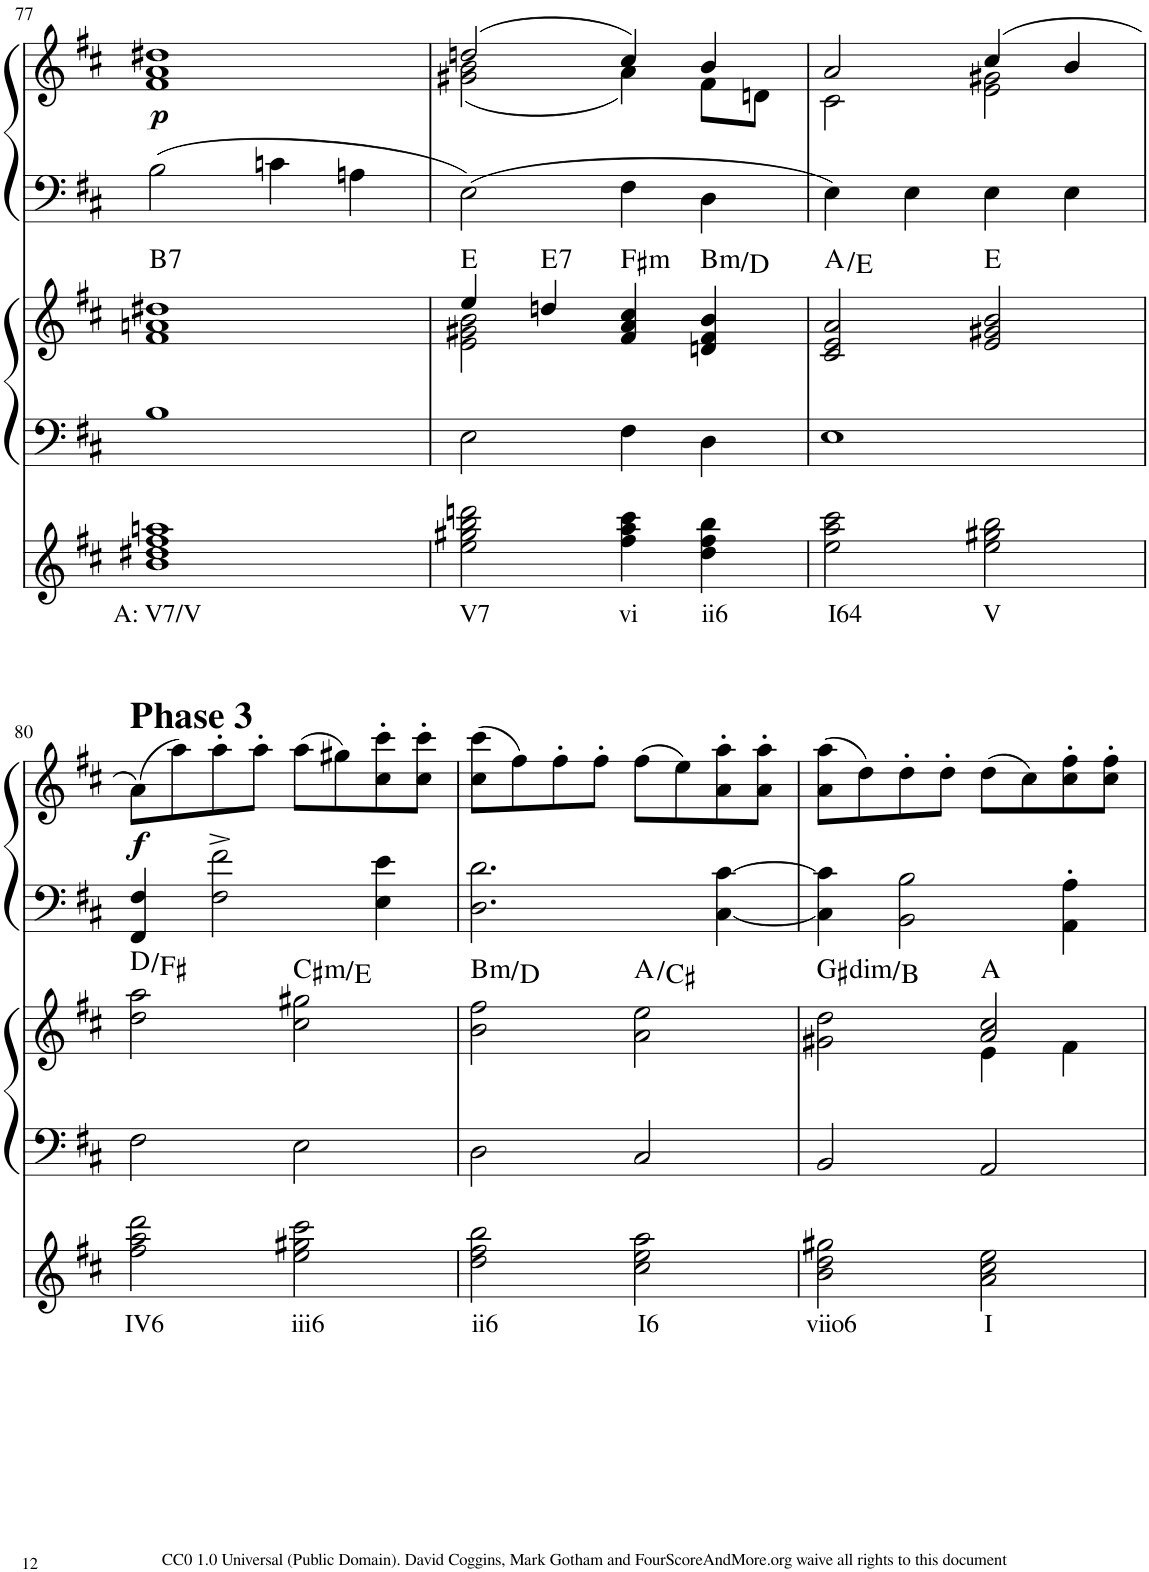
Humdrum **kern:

**kern	**text	**kern	**kern	**harte	**kern	**kern	**dynam
*part3	*part3	*part2	*part2	*part2	*part1	*part1	*part1
*staff5	*staff5	*staff4	*staff3	*	*staff2	*staff1	*staff1/2
*I"One-stave chords + Roman numerals	*	*I"Chordal reduction and symbols	*	*	*I"Reduced Score	*	*
!!LO:PB:g=z
*clefG2	*	*clefF4	*clefG2	*	*clefF4	*clefG2	*
*k[f#c#]	*	*k[f#c#]	*k[f#c#]	*	*k[f#c#]	*k[f#c#]	*
*	*	*D:	*D:	*	*D:	*D:	*
*M2/2	*	*M2/2	*M2/2	*	*M2/2	*M2/2	*
*met(c|)	*	*met(c|)	*met(c|)	*	*met(c|)	*met(c|)	*
=77	=77	=77	=77	=77	=77	=77	=77
!	!LO:LY:b	!	!	!LO:H:kt=7	!	!	!LO:DY:b
1b 1dd#X 1ff# 1aan	A: V7/V	1B	1f# 1an 1dd#X	B:7	2B\	1f# 1a 1dd#X	p
.	.	.	.	.	4cn\	.	.
.	.	.	.	.	4An\	.	.
=78	=78	=78	=78	=78	=78	=78	=78
!	!LO:LY:b	!	!	!	!	!	!
*	*	*	*^	*	*	*^	*
2ee\ 2gg#X\ 2bb\ 2dddn\	V7	2E\	4ee/	2e\ 2g#X\ 2b\	E:maj	2E\	(2ddn/	(2g#X\ 2b\	.
!	!	!	!	!	!LO:H:kt=7	!	!	!	!
.	.	.	4ddn/	.	E:7	.	.	.	.
!	!LO:LY:b	!	!	!	!LO:H:kt=m	!	!	!	!
4ff#\ 4aa\ 4ccc#\	vi	4F#\	4f#/ 4a/ 4cc#/	2ryy	F#:min	4F#\	4cc#/)	4a\)	.
!	!LO:LY:b	!	!	!	!LO:H:kt=m	!	!	!	!
4dd\ 4ff#\ 4bb\	ii6	4D\	4dn/ 4f#/ 4b/	.	B:min/b3	4D\	4b/	8f#\L	.
.	.	.	.	.	.	.	.	8dn\J	.
*	*	*	*v	*v	*	*	*	*	*
=79	=79	=79	=79	=79	=79	=79	=79	=79
!	!LO:LY:b	!	!	!	!	!	!	!
2ee\ 2aa\ 2ccc#\	I64	1E	2c#/ 2e/ 2a/	A:maj/5	4E\	2a/	2c#\	.
.	.	.	.	.	4E\	.	.	.
!	!LO:LY:b	!	!	!	!	!	!	!
2ee\ 2gg#X\ 2bb\	V	.	2e/ 2g#X/ 2b/	E:maj	4E\	(4cc#/	2e\ 2g#X\	.
.	.	.	.	.	4E\	4b/	.	.
*	*	*	*	*	*	*v	*v	*
!!LO:LB:g=z
=80	=80	=80	=80	=80	=80	=80	=80
!	!	!	!	!	!	!LO:TX:a:B:t=Phase 3	!
!	!LO:LY:b	!	!	!	!	!	!LO:DY:b
2ff#\ 2aa\ 2ddd\	IV6	2F#\	2dd\ 2aa\	D:maj/3	4FF#/ 4F#/	(8a\L)	f
.	.	.	.	.	.	8aa\)	.
.	.	.	.	.	2F#\^ 2f#\^	8aa'\	.
.	.	.	.	.	.	8aa'\J	.
!	!LO:LY:b	!	!	!LO:H:kt=m	!	!	!
2ee\ 2gg#X\ 2ccc#\	iii6	2E\	2cc#\ 2gg#X\	C#:min/b3	.	(8aa\L	.
.	.	.	.	.	.	8gg#X\)	.
.	.	.	.	.	4E\ 4e\	8cc#\' 8ccc#\'	.
.	.	.	.	.	.	8cc#\' 8ccc#\'J	.
=81	=81	=81	=81	=81	=81	=81	=81
!	!LO:LY:b	!	!	!LO:H:kt=m	!	!	!
2dd\ 2ff#\ 2bb\	ii6	2D\	2b\ 2ff#\	B:min/b3	2.D\ 2.d\	(8cc#\ 8ccc#\L	.
.	.	.	.	.	.	8ff#\)	.
.	.	.	.	.	.	8ff#'\	.
.	.	.	.	.	.	8ff#'\J	.
!	!LO:LY:b	!	!	!	!	!	!
2cc#\ 2ee\ 2aa\	I6	2C#/	2a\ 2ee\	A:maj/3	.	(8ff#\L	.
.	.	.	.	.	.	8ee\)	.
.	.	.	.	.	[4C#\ [4c#\	8a\' 8aa\'	.
.	.	.	.	.	.	8a\' 8aa\'J	.
=82	=82	=82	=82	=82	=82	=82	=82
!	!LO:LY:b	!	!	!LO:H:kt=dim	!	!	!
*	*	*	*^	*	*	*	*
2b\ 2dd\ 2gg#X\	viio6	2BB/	2g#X\ 2dd\	2ryy	G#:dim/b3	4C#\] 4c#\]	(8a\ 8aa\L	.
.	.	.	.	.	.	.	8dd\)	.
.	.	.	.	.	.	2BB\ 2B\	8dd'\	.
.	.	.	.	.	.	.	8dd'\J	.
!	!LO:LY:b	!	!	!	!	!	!	!
2a\ 2cc#\ 2ee\	I	2AA/	2a/ 2cc#/	4e\	A:maj	.	(8dd\L	.
.	.	.	.	.	.	.	8cc#\)	.
.	.	.	.	4f#\	.	4AA\' 4A\'	8cc#\' 8ff#\'	.
.	.	.	.	.	.	.	8cc#\' 8ff#\'J	.
*	*	*	*v	*v	*	*	*	*
=	=	=	=	=	=	=	=
*-	*-	*-	*-	*-	*-	*-	*-
